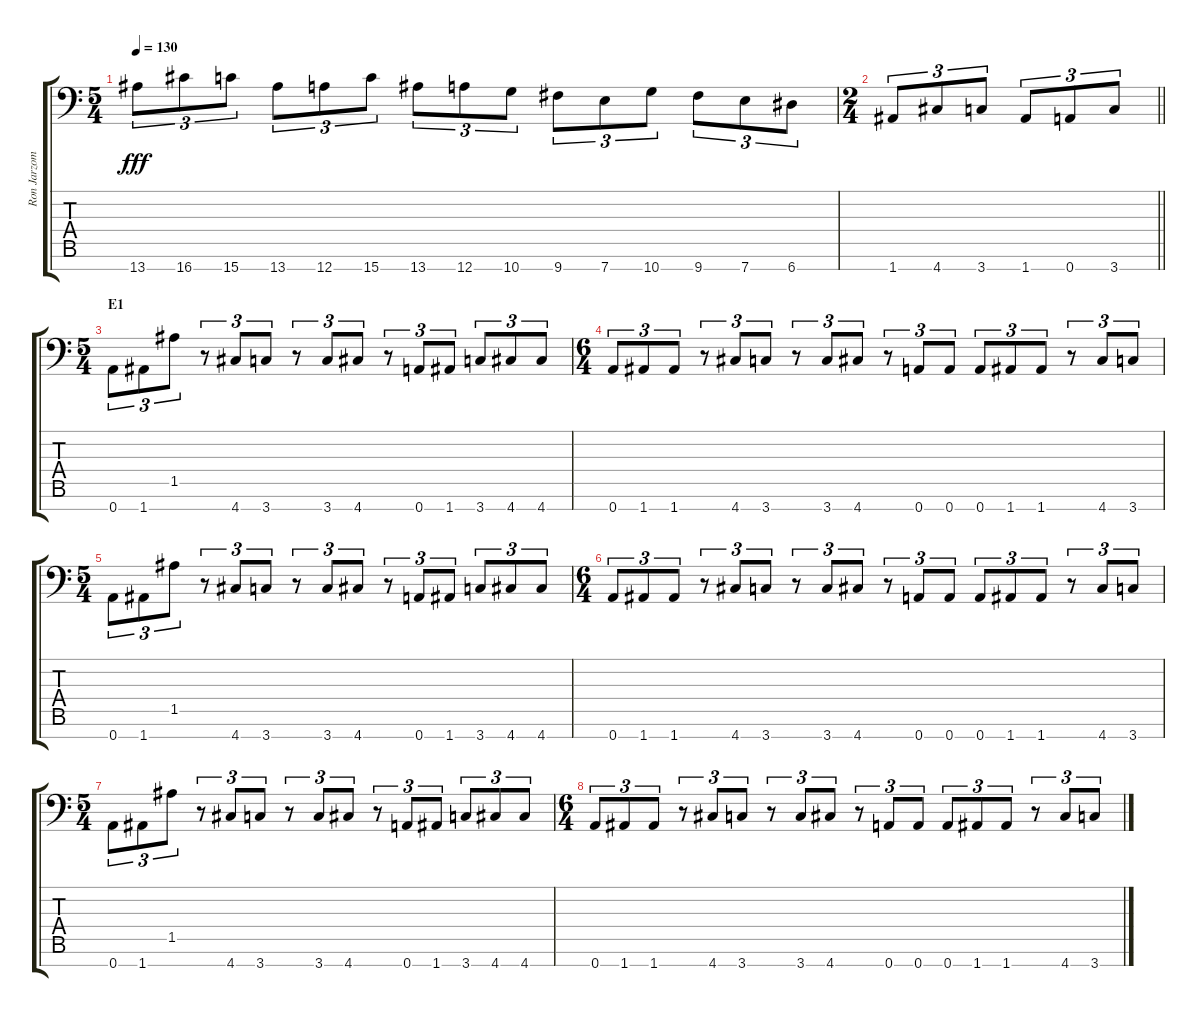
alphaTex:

\track ("Ron Jarzombek Lead 1" "Ron Jarzom") {instrument overdrivenguitar}
\staff {score tabs}
\tuning (E4 B3 G3 D3 A2 E2 A1) {hide}
\ts (5 4)
\tempo 130
\clef f4
\ks c
13.7.8{tu (3 2) dy fff} 16.7.8{tu (3 2)} 15.7.8{tu (3 2)} 13.7.8{tu (3 2)} 12.7.8{tu (3 2)} 15.7.8{tu (3 2)} 13.7.8{tu (3 2)} 12.7.8{tu (3 2)} 10.7.8{tu (3 2)} 9.7.8{tu (3 2)} 7.7.8{tu (3 2)} 10.7.8{tu (3 2)} 9.7.8{tu (3 2)} 7.7.8{tu (3 2)} 6.7.8{tu (3 2)} |
\ts (2 4)
\barLineRight lightlight
1.7.8{tu (3 2)} 4.7.8{tu (3 2)} 3.7.8{tu (3 2)} 1.7.8{tu (3 2)} 0.7.8{tu (3 2)} 3.7.8{tu (3 2)} |
\ts (5 4)
\section ("" "E1")
0.7.8{tu (3 2) instrument distortionguitar} 1.7.8{tu (3 2)} 1.5.8{tu (3 2)} r.8{tu (3 2)} 4.7.8{tu (3 2)} 3.7.8{tu (3 2)} r.8{tu (3 2)} 3.7.8{tu (3 2)} 4.7.8{tu (3 2)} r.8{tu (3 2)} 0.7.8{tu (3 2)} 1.7.8{tu (3 2)} 3.7.8{tu (3 2)} 4.7.8{tu (3 2)} 4.7.8{tu (3 2)} |
\ts (6 4)
0.7.8{tu (3 2)} 1.7.8{tu (3 2)} 1.7.8{tu (3 2)} r.8{tu (3 2)} 4.7.8{tu (3 2)} 3.7.8{tu (3 2)} r.8{tu (3 2)} 3.7.8{tu (3 2)} 4.7.8{tu (3 2)} r.8{tu (3 2)} 0.7.8{tu (3 2)} 0.7.8{tu (3 2)} 0.7.8{tu (3 2)} 1.7.8{tu (3 2)} 1.7.8{tu (3 2)} r.8{tu (3 2)} 4.7.8{tu (3 2)} 3.7.8{tu (3 2)} |
\ts (5 4)
0.7.8{tu (3 2)} 1.7.8{tu (3 2)} 1.5.8{tu (3 2)} r.8{tu (3 2)} 4.7.8{tu (3 2)} 3.7.8{tu (3 2)} r.8{tu (3 2)} 3.7.8{tu (3 2)} 4.7.8{tu (3 2)} r.8{tu (3 2)} 0.7.8{tu (3 2)} 1.7.8{tu (3 2)} 3.7.8{tu (3 2)} 4.7.8{tu (3 2)} 4.7.8{tu (3 2)} |
\ts (6 4)
0.7.8{tu (3 2)} 1.7.8{tu (3 2)} 1.7.8{tu (3 2)} r.8{tu (3 2)} 4.7.8{tu (3 2)} 3.7.8{tu (3 2)} r.8{tu (3 2)} 3.7.8{tu (3 2)} 4.7.8{tu (3 2)} r.8{tu (3 2)} 0.7.8{tu (3 2)} 0.7.8{tu (3 2)} 0.7.8{tu (3 2)} 1.7.8{tu (3 2)} 1.7.8{tu (3 2)} r.8{tu (3 2)} 4.7.8{tu (3 2)} 3.7.8{tu (3 2)} |
\ts (5 4)
0.7.8{tu (3 2)} 1.7.8{tu (3 2)} 1.5.8{tu (3 2)} r.8{tu (3 2)} 4.7.8{tu (3 2)} 3.7.8{tu (3 2)} r.8{tu (3 2)} 3.7.8{tu (3 2)} 4.7.8{tu (3 2)} r.8{tu (3 2)} 0.7.8{tu (3 2)} 1.7.8{tu (3 2)} 3.7.8{tu (3 2)} 4.7.8{tu (3 2)} 4.7.8{tu (3 2)} |
\ts (6 4)
0.7.8{tu (3 2)} 1.7.8{tu (3 2)} 1.7.8{tu (3 2)} r.8{tu (3 2)} 4.7.8{tu (3 2)} 3.7.8{tu (3 2)} r.8{tu (3 2)} 3.7.8{tu (3 2)} 4.7.8{tu (3 2)} r.8{tu (3 2)} 0.7.8{tu (3 2)} 0.7.8{tu (3 2)} 0.7.8{tu (3 2)} 1.7.8{tu (3 2)} 1.7.8{tu (3 2)} r.8{tu (3 2)} 4.7.8{tu (3 2)} 3.7.8{tu (3 2)}
